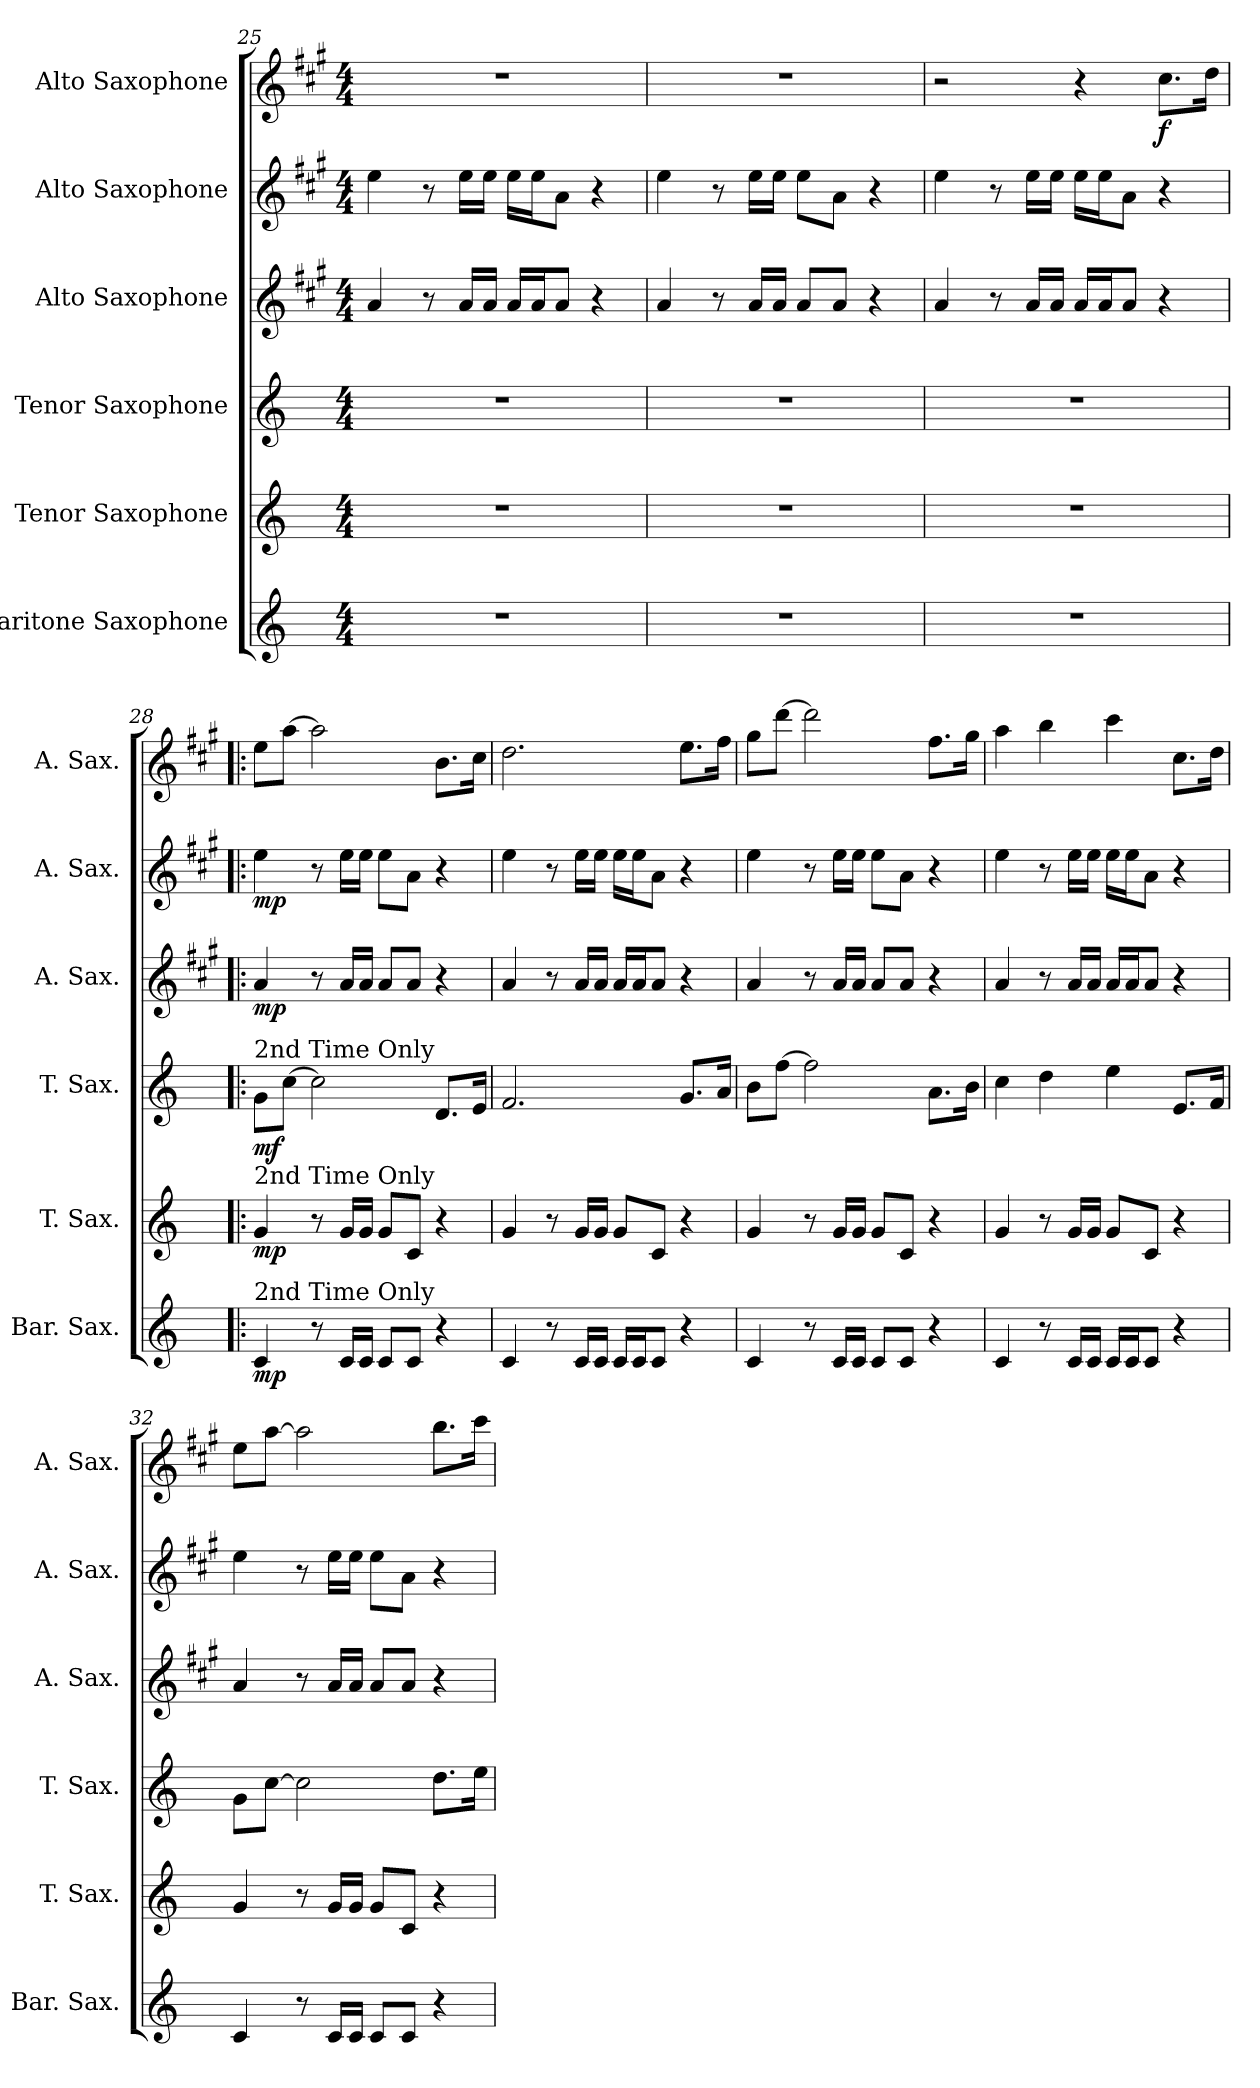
**kern	**dynam	**kern	**dynam	**kern	**dynam	**kern	**dynam	**kern	**dynam	**kern	**dynam
*part6	*part6	*part5	*part5	*part4	*part4	*part3	*part3	*part2	*part2	*part1	*part1
*staff6	*staff6	*staff5	*staff5	*staff4	*staff4	*staff3	*staff3	*staff2	*staff2	*staff1	*staff1
*I"Baritone Saxophone	*	*I"Tenor Saxophone	*	*I"Tenor Saxophone	*	*I"Alto Saxophone	*	*I"Alto Saxophone	*	*I"Alto Saxophone	*
*I'Bar. Sax.	*	*I'T. Sax.	*	*I'T. Sax.	*	*I'A. Sax.	*	*I'A. Sax.	*	*I'A. Sax.	*
*clefG2	*	*clefG2	*	*clefG2	*	*clefG2	*	*clefG2	*	*clefG2	*
*ITrd12c21	*	*ITrd8c14	*	*ITrd8c14	*	*ITrd5c9	*	*ITrd5c9	*	*ITrd5c9	*
*k[]	*	*k[]	*	*k[]	*	*k[]	*	*k[]	*	*k[]	*
*M4/4	*	*M4/4	*	*M4/4	*	*M4/4	*	*M4/4	*	*M4/4	*
=25	=25	=25	=25	=25	=25	=25	=25	=25	=25	=25	=25
1r	.	1r	.	1r	.	4c/	.	4g\	.	1r	.
.	.	.	.	.	.	8r	.	8r	.	.	.
.	.	.	.	.	.	16c/LL	.	16g\LL	.	.	.
.	.	.	.	.	.	16c/JJ	.	16g\JJ	.	.	.
.	.	.	.	.	.	16c/LL	.	16g\LL	.	.	.
.	.	.	.	.	.	16c/J	.	16g\J	.	.	.
.	.	.	.	.	.	8c/J	.	8c\J	.	.	.
.	.	.	.	.	.	4r	.	4r	.	.	.
=26	=26	=26	=26	=26	=26	=26	=26	=26	=26	=26	=26
1r	.	1r	.	1r	.	4c/	.	4g\	.	1r	.
.	.	.	.	.	.	8r	.	8r	.	.	.
.	.	.	.	.	.	16c/LL	.	16g\LL	.	.	.
.	.	.	.	.	.	16c/JJ	.	16g\JJ	.	.	.
.	.	.	.	.	.	8c/L	.	8g\L	.	.	.
.	.	.	.	.	.	8c/J	.	8c\J	.	.	.
.	.	.	.	.	.	4r	.	4r	.	.	.
!!LO:LB:g=z
=27	=27	=27	=27	=27	=27	=27	=27	=27	=27	=27	=27
1r	.	1r	.	1r	.	4c/	.	4g\	.	2r	.
.	.	.	.	.	.	8r	.	8r	.	.	.
.	.	.	.	.	.	16c/LL	.	16g\LL	.	.	.
.	.	.	.	.	.	16c/JJ	.	16g\JJ	.	.	.
.	.	.	.	.	.	16c/LL	.	16g\LL	.	4r	.
.	.	.	.	.	.	16c/J	.	16g\J	.	.	.
.	.	.	.	.	.	8c/J	.	8c\J	.	.	.
!	!	!	!	!	!	!	!	!	!	!	!LO:DY:b
.	.	.	.	.	.	4r	.	4r	.	8.e\L	f
.	.	.	.	.	.	.	.	.	.	16f\Jk	.
=28!|:	=28!|:	=28!|:	=28!|:	=28!|:	=28!|:	=28!|:	=28!|:	=28!|:	=28!|:	=28!|:	=28!|:
!	!	!	!	!LO:TX:a:t=2nd Time Only	!	!	!	!	!	!	!
!	!	!LO:TX:a:t=2nd Time Only	!	!	!	!	!	!	!	!	!
!LO:TX:a:t=2nd Time Only	!	!	!	!	!	!	!	!	!	!	!
!	!LO:DY:b	!	!LO:DY:b	!	!LO:DY:b	!	!LO:DY:b	!	!LO:DY:b	!	!
4C/	mp	4G/	mp	8G\L	mf	4c/	mp	4g\	mp	8g\L	.
.	.	.	.	[8c\J	.	.	.	.	.	[8cc\J	.
8r	.	8r	.	2c\]	.	8r	.	8r	.	2cc\]	.
16C/LL	.	16G/LL	.	.	.	16c/LL	.	16g\LL	.	.	.
16C/JJ	.	16G/JJ	.	.	.	16c/JJ	.	16g\JJ	.	.	.
8C/L	.	8G/L	.	.	.	8c/L	.	8g\L	.	.	.
8C/J	.	8C/J	.	.	.	8c/J	.	8c\J	.	.	.
4r	.	4r	.	8.D/L	.	4r	.	4r	.	8.d\L	.
.	.	.	.	16E/Jk	.	.	.	.	.	16e\Jk	.
=29	=29	=29	=29	=29	=29	=29	=29	=29	=29	=29	=29
4C/	.	4G/	.	2.F/	.	4c/	.	4g\	.	2.f\	.
8r	.	8r	.	.	.	8r	.	8r	.	.	.
16C/LL	.	16G/LL	.	.	.	16c/LL	.	16g\LL	.	.	.
16C/JJ	.	16G/JJ	.	.	.	16c/JJ	.	16g\JJ	.	.	.
16C/LL	.	8G/L	.	.	.	16c/LL	.	16g\LL	.	.	.
16C/J	.	.	.	.	.	16c/J	.	16g\J	.	.	.
8C/J	.	8C/J	.	.	.	8c/J	.	8c\J	.	.	.
4r	.	4r	.	8.G/L	.	4r	.	4r	.	8.g\L	.
.	.	.	.	16A/Jk	.	.	.	.	.	16a\Jk	.
=30	=30	=30	=30	=30	=30	=30	=30	=30	=30	=30	=30
4C/	.	4G/	.	8B\L	.	4c/	.	4g\	.	8b\L	.
.	.	.	.	[8f\J	.	.	.	.	.	[8ff\J	.
8r	.	8r	.	2f\]	.	8r	.	8r	.	2ff\]	.
16C/LL	.	16G/LL	.	.	.	16c/LL	.	16g\LL	.	.	.
16C/JJ	.	16G/JJ	.	.	.	16c/JJ	.	16g\JJ	.	.	.
8C/L	.	8G/L	.	.	.	8c/L	.	8g\L	.	.	.
8C/J	.	8C/J	.	.	.	8c/J	.	8c\J	.	.	.
4r	.	4r	.	8.A\L	.	4r	.	4r	.	8.a\L	.
.	.	.	.	16B\Jk	.	.	.	.	.	16b\Jk	.
!!LO:PB:g=z
=31	=31	=31	=31	=31	=31	=31	=31	=31	=31	=31	=31
4C/	.	4G/	.	4c\	.	4c/	.	4g\	.	4cc\	.
8r	.	8r	.	4d\	.	8r	.	8r	.	4dd\	.
16C/LL	.	16G/LL	.	.	.	16c/LL	.	16g\LL	.	.	.
16C/JJ	.	16G/JJ	.	.	.	16c/JJ	.	16g\JJ	.	.	.
16C/LL	.	8G/L	.	4e\	.	16c/LL	.	16g\LL	.	4ee\	.
16C/J	.	.	.	.	.	16c/J	.	16g\J	.	.	.
8C/J	.	8C/J	.	.	.	8c/J	.	8c\J	.	.	.
4r	.	4r	.	8.E/L	.	4r	.	4r	.	8.e\L	.
.	.	.	.	16F/Jk	.	.	.	.	.	16f\Jk	.
=32	=32	=32	=32	=32	=32	=32	=32	=32	=32	=32	=32
4C/	.	4G/	.	8G\L	.	4c/	.	4g\	.	8g\L	.
.	.	.	.	[8c\J	.	.	.	.	.	[8cc\J	.
8r	.	8r	.	2c\]	.	8r	.	8r	.	2cc\]	.
16C/LL	.	16G/LL	.	.	.	16c/LL	.	16g\LL	.	.	.
16C/JJ	.	16G/JJ	.	.	.	16c/JJ	.	16g\JJ	.	.	.
8C/L	.	8G/L	.	.	.	8c/L	.	8g\L	.	.	.
8C/J	.	8C/J	.	.	.	8c/J	.	8c\J	.	.	.
4r	.	4r	.	8.d\L	.	4r	.	4r	.	8.dd\L	.
.	.	.	.	16e\Jk	.	.	.	.	.	16ee\Jk	.
=	=	=	=	=	=	=	=	=	=	=	=
*-	*-	*-	*-	*-	*-	*-	*-	*-	*-	*-	*-
